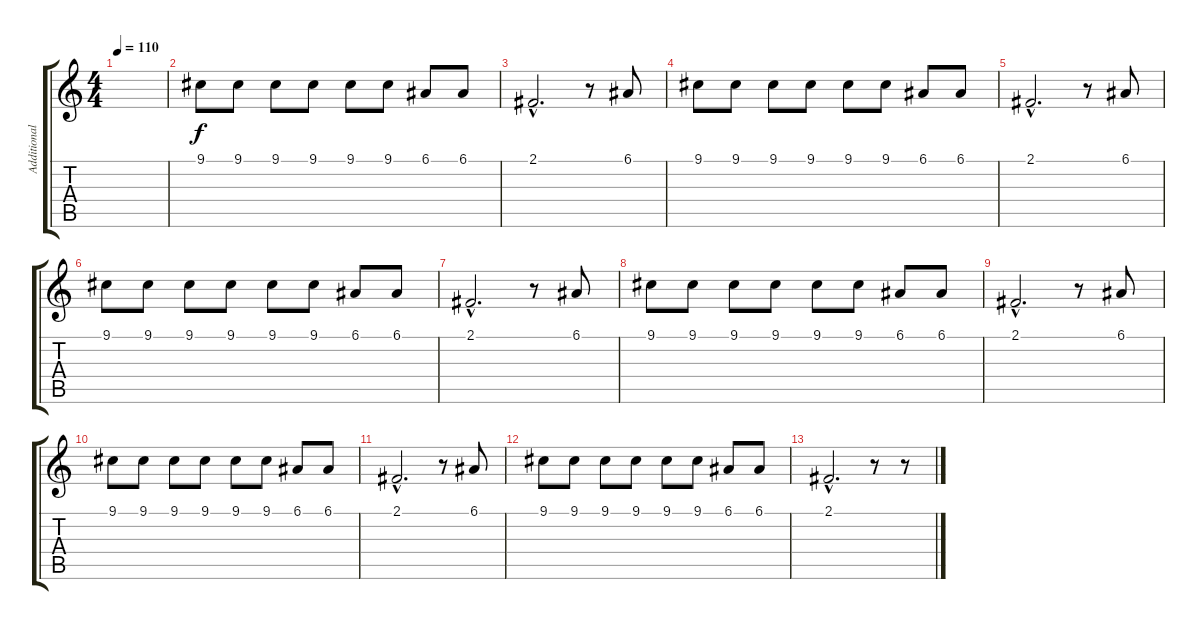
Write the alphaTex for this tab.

\track ("Additional Instruments" "Additional") {instrument koto}
\staff {score tabs}
\tuning (E4 B3 G3 D3 A2 E2) {hide}
\ts (4 4)
\tempo 110
\clef g2
\ks c
|
9.1.8{volume 16 balance 8 instrument kalimba} 9.1.8 9.1.8 9.1.8 9.1.8 9.1.8 6.1.8 6.1.8 |
2.1{hac}.2{d} r.8 6.1.8 |
9.1.8{volume 16 balance 8 instrument kalimba} 9.1.8 9.1.8 9.1.8 9.1.8 9.1.8 6.1.8 6.1.8 |
2.1{hac}.2{d} r.8 6.1.8 |
9.1.8{volume 16 balance 8 instrument kalimba} 9.1.8 9.1.8 9.1.8 9.1.8 9.1.8 6.1.8 6.1.8 |
2.1{hac}.2{d} r.8 6.1.8 |
9.1.8{volume 16 balance 8 instrument kalimba} 9.1.8 9.1.8 9.1.8 9.1.8 9.1.8 6.1.8 6.1.8 |
2.1{hac}.2{d} r.8 6.1.8 |
9.1.8{volume 16 balance 8 instrument kalimba} 9.1.8 9.1.8 9.1.8 9.1.8 9.1.8 6.1.8 6.1.8 |
2.1{hac}.2{d} r.8 6.1.8 |
9.1.8{volume 16 balance 8 instrument kalimba} 9.1.8 9.1.8 9.1.8 9.1.8 9.1.8 6.1.8 6.1.8 |
2.1{hac}.2{d} r.8 r.8
